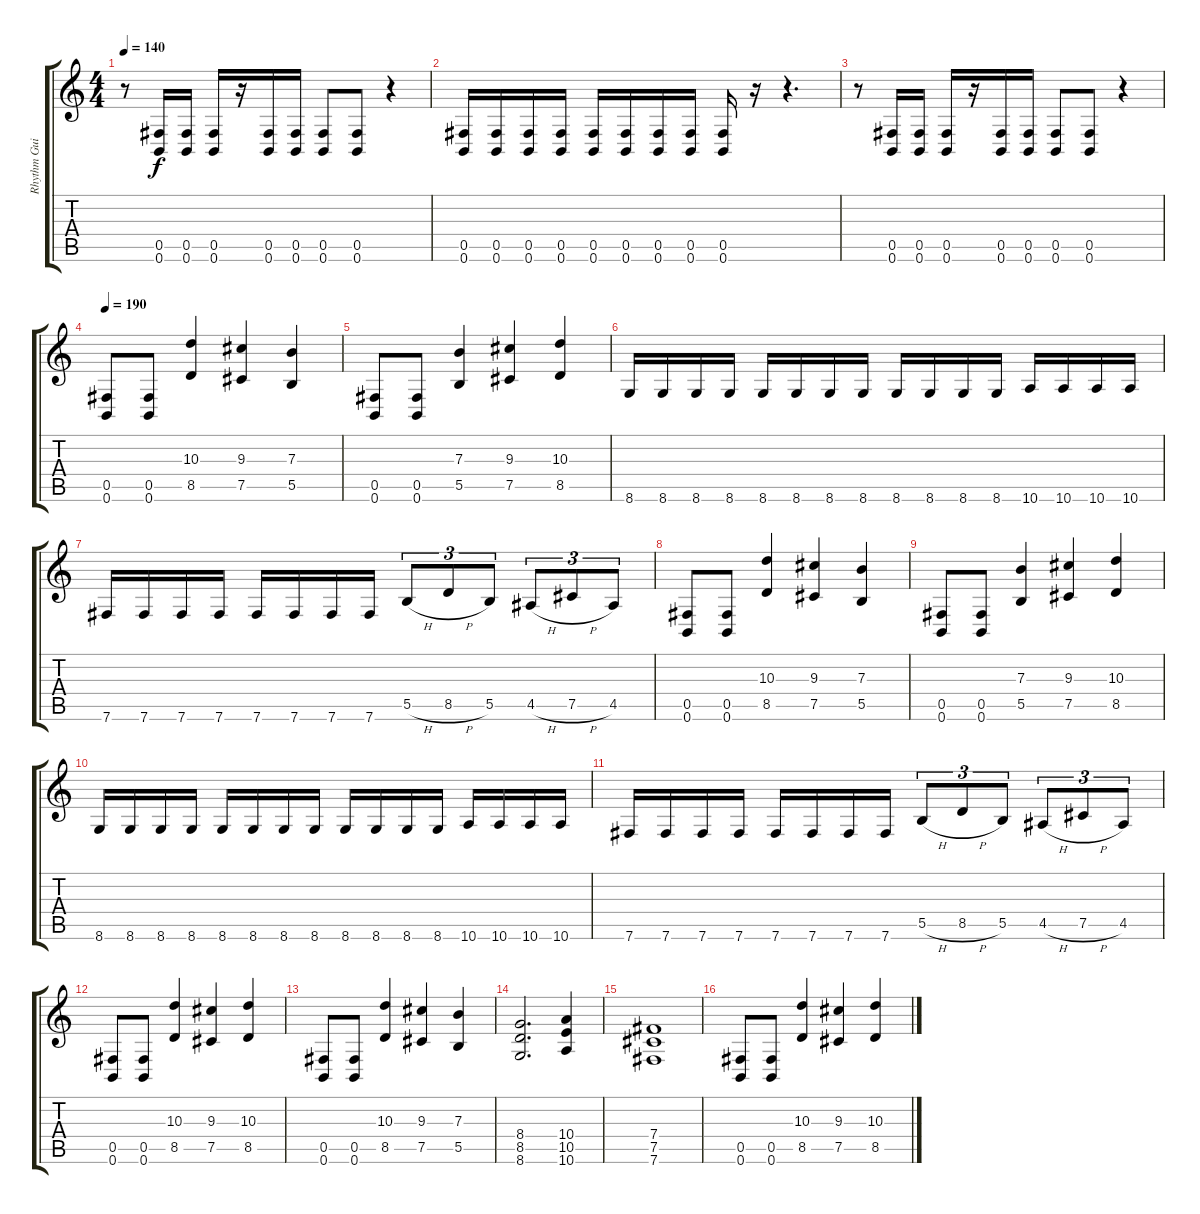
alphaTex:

\track ("Rhythm Guitar" "Rhythm Gui") {instrument distortionguitar}
\staff {score tabs}
\tuning (Db4 Ab3 E3 B2 Gb2 B1) {hide}
\ts (4 4)
\tempo 140
\clef g2
\ks c
r.8{dy f} (0.5 0.6).16 (0.5 0.6).16 (0.5 0.6).16 r.16 (0.5 0.6).16 (0.5 0.6).16 (0.5 0.6).8 (0.5 0.6).8 r.4 |
(0.5 0.6).16 (0.5 0.6).16 (0.5 0.6).16 (0.5 0.6).16 (0.5 0.6).16 (0.5 0.6).16 (0.5 0.6).16 (0.5 0.6).16 (0.5 0.6).16 r.16 r.4{d} |
r.8 (0.5 0.6).16 (0.5 0.6).16 (0.5 0.6).16 r.16 (0.5 0.6).16 (0.5 0.6).16 (0.5 0.6).8 (0.5 0.6).8 r.4 |
\tempo 190
(0.5 0.6).8 (0.5 0.6).8 (10.3 8.5).4 (9.3 7.5).4 (7.3 5.5).4 |
(0.5 0.6).8 (0.5 0.6).8 (7.3 5.5).4 (9.3 7.5).4 (10.3 8.5).4 |
8.6.16 8.6.16 8.6.16 8.6.16 8.6.16 8.6.16 8.6.16 8.6.16 8.6.16 8.6.16 8.6.16 8.6.16 10.6.16 10.6.16 10.6.16 10.6.16 |
7.6.16 7.6.16 7.6.16 7.6.16 7.6.16 7.6.16 7.6.16 7.6.16 5.5{h}.8{tu (3 2)} 8.5{h}.8{tu (3 2)} 5.5.8{tu (3 2)} 4.5{h}.8{tu (3 2)} 7.5{h}.8{tu (3 2)} 4.5.8{tu (3 2)} |
(0.5 0.6).8 (0.5 0.6).8 (10.3 8.5).4 (9.3 7.5).4 (7.3 5.5).4 |
(0.5 0.6).8 (0.5 0.6).8 (7.3 5.5).4 (9.3 7.5).4 (10.3 8.5).4 |
8.6.16 8.6.16 8.6.16 8.6.16 8.6.16 8.6.16 8.6.16 8.6.16 8.6.16 8.6.16 8.6.16 8.6.16 10.6.16 10.6.16 10.6.16 10.6.16 |
7.6.16 7.6.16 7.6.16 7.6.16 7.6.16 7.6.16 7.6.16 7.6.16 5.5{h}.8{tu (3 2)} 8.5{h}.8{tu (3 2)} 5.5.8{tu (3 2)} 4.5{h}.8{tu (3 2)} 7.5{h}.8{tu (3 2)} 4.5.8{tu (3 2)} |
(0.5 0.6).8 (0.5 0.6).8 (10.3 8.5).4 (9.3 7.5).4 (10.3 8.5).4 |
(0.5 0.6).8 (0.5 0.6).8 (10.3 8.5).4 (9.3 7.5).4 (7.3 5.5).4 |
(8.4 8.5 8.6).2{d} (10.4 10.5 10.6).4 |
(7.4 7.5 7.6).1 |
(0.5 0.6).8 (0.5 0.6).8 (10.3 8.5).4 (9.3 7.5).4 (10.3 8.5).4
